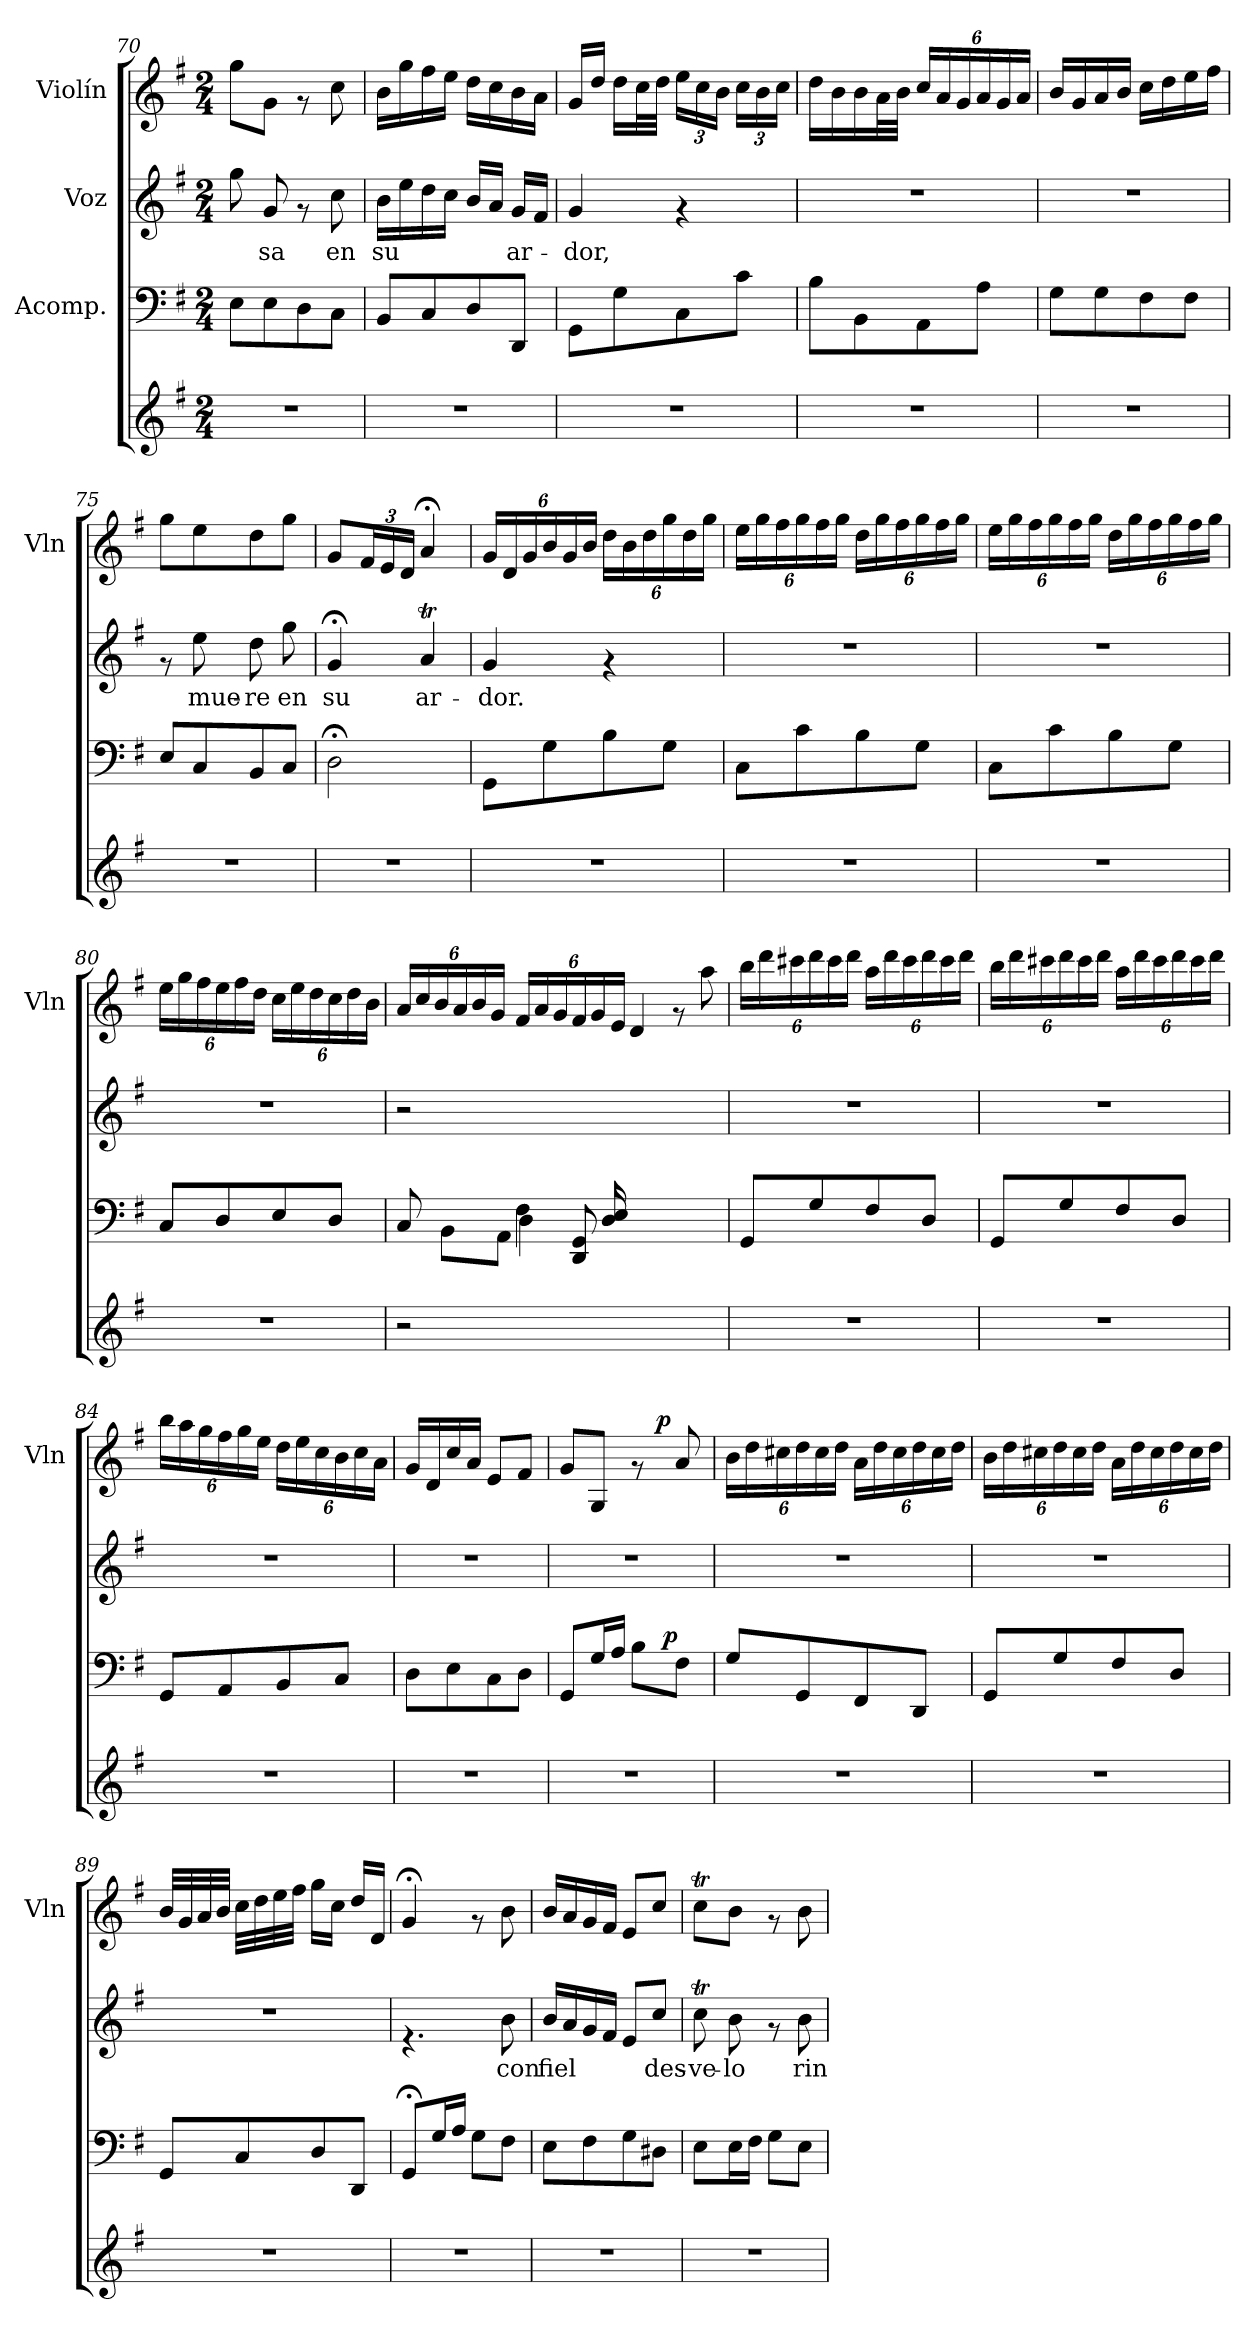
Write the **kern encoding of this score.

**kern	**kern	**dynam	**kern	**text	**kern	**dynam
*part4	*part3	*part3	*part2	*part2	*part1	*part1
*staff4	*staff3	*staff3	*staff2	*staff2	*staff1	*staff1
*	*I"Acomp.	*	*I"Voz	*	*I"Violín	*
*	*	*	*	*	*I'Vln	*
*clefG2	*clefF4	*	*clefG2	*	*clefG2	*
*k[f#]	*k[f#]	*	*k[f#]	*	*k[f#]	*
*G:	*G:	*	*G:	*	*G:	*
*M2/4	*M2/4	*	*M2/4	*	*M2/4	*
=70	=70	=70	=70	=70	=70	=70
2r	8E\L	.	8gg\	.	8gg\L	.
!	!	!	!	!LO:LY:b	!	!
.	8E\	.	8g/	-sa	8g\J	.
.	8D\	.	8rf	.	8rf	.
!	!	!	!	!LO:LY:b	!	!
.	8C\J	.	8cc\	en	8cc\	.
!!LO:LB:g=z
=71	=71	=71	=71	=71	=71	=71
!	!	!	!	!LO:LY:b	!	!
2r	8BB/L	.	16b\LL	su	16b\LL	.
.	.	.	16ee\	.	16gg\	.
.	8C/	.	16dd\	.	16ff#\	.
.	.	.	16cc\JJ	.	16ee\JJ	.
.	8D/	.	16b/LL	.	16dd\LL	.
.	.	.	16a/JJ	.	16cc\	.
!	!	!	!	!LO:LY:b	!	!
.	8DD/J	.	16g/LL	ar-	16b\	.
.	.	.	16f#/JJ	.	16a\JJ	.
=72	=72	=72	=72	=72	=72	=72
!	!	!	!	!LO:LY:b	!	!
2r	8GG\L	.	4g/	-dor,	16g/LL	.
.	.	.	.	.	16dd/JJ	.
.	8G\	.	.	.	16dd\LL	.
.	.	.	.	.	32cc\L	.
.	.	.	.	.	32dd\JJJ	.
*	*	*	*	*	*Xbrackettup	*
.	8C\	.	4rf	.	24ee\LL	.
.	.	.	.	.	24cc\	.
.	.	.	.	.	24b\JJ	.
.	8c\J	.	.	.	24cc\LL	.
.	.	.	.	.	24b\	.
.	.	.	.	.	24cc\JJ	.
=73	=73	=73	=73	=73	=73	=73
2r	8B\L	.	2r	.	16dd\LL	.
.	.	.	.	.	16b\	.
.	8BB\	.	.	.	16b\	.
.	.	.	.	.	32a\L	.
.	.	.	.	.	32b\JJJ	.
.	8AA\	.	.	.	24cc/LL	.
.	.	.	.	.	24a/	.
.	.	.	.	.	24g/	.
*	*	*	*	*	*Xtuplet	*
.	8A\J	.	.	.	24a/	.
.	.	.	.	.	24g/	.
.	.	.	.	.	24a/JJ	.
=74	=74	=74	=74	=74	=74	=74
2r	8G\L	.	2r	.	16b/LL	.
.	.	.	.	.	16g/	.
.	8G\	.	.	.	16a/	.
.	.	.	.	.	16b/JJ	.
.	8F#\	.	.	.	16cc\LL	.
.	.	.	.	.	16dd\	.
.	8F#\J	.	.	.	16ee\	.
.	.	.	.	.	16ff#\JJ	.
=75	=75	=75	=75	=75	=75	=75
2r	8E/L	.	8rf	.	8gg\L	.
!	!	!	!	!LO:LY:b	!	!
.	8C/	.	8ee\	mue-	8ee\	.
!	!	!	!	!LO:LY:b	!	!
.	8BB/	.	8dd\	-re	8dd\	.
!	!	!	!	!LO:LY:b	!	!
.	8C/J	.	8gg\	en	8gg\J	.
!!LO:PB:g=z
=76	=76	=76	=76	=76	=76	=76
!	!	!	!	!LO:LY:b	!	!
2r	2D;<\	.	4g;</	su	8g/L	.
*	*	*	*	*	*tuplet	*
.	.	.	.	.	24f#/L	.
.	.	.	.	.	24e/	.
.	.	.	.	.	24d/JJ	.
!	!	!	!	!LO:LY:b	!	!
.	.	.	4aT/	ar-	4a;</	.
=77	=77	=77	=77	=77	=77	=77
!	!	!	!	!LO:LY:b	!	!
2r	8GG\L	.	4g/	-dor.	24g/LL	.
.	.	.	.	.	24d/	.
.	.	.	.	.	24g/	.
*	*	*	*	*	*Xtuplet	*
.	8G\	.	.	.	24b/	.
.	.	.	.	.	24g/	.
.	.	.	.	.	24b/JJ	.
*	*	*	*	*	*tuplet	*
.	8B\	.	4rf	.	24dd\LL	.
.	.	.	.	.	24b\	.
.	.	.	.	.	24dd\	.
*	*	*	*	*	*Xtuplet	*
.	8G\J	.	.	.	24gg\	.
.	.	.	.	.	24dd\	.
.	.	.	.	.	24gg\JJ	.
=78	=78	=78	=78	=78	=78	=78
*	*	*	*	*	*tuplet	*
2r	8C\L	.	2r	.	24ee\LL	.
.	.	.	.	.	24gg\	.
.	.	.	.	.	24ff#\	.
*	*	*	*	*	*Xtuplet	*
.	8c\	.	.	.	24gg\	.
.	.	.	.	.	24ff#\	.
.	.	.	.	.	24gg\JJ	.
*	*	*	*	*	*tuplet	*
.	8B\	.	.	.	24dd\LL	.
.	.	.	.	.	24gg\	.
.	.	.	.	.	24ff#\	.
*	*	*	*	*	*Xtuplet	*
.	8G\J	.	.	.	24gg\	.
.	.	.	.	.	24ff#\	.
.	.	.	.	.	24gg\JJ	.
=79	=79	=79	=79	=79	=79	=79
*	*	*	*	*	*tuplet	*
2r	8C\L	.	2r	.	24ee\LL	.
.	.	.	.	.	24gg\	.
.	.	.	.	.	24ff#\	.
*	*	*	*	*	*Xtuplet	*
.	8c\	.	.	.	24gg\	.
.	.	.	.	.	24ff#\	.
.	.	.	.	.	24gg\JJ	.
*	*	*	*	*	*tuplet	*
.	8B\	.	.	.	24dd\LL	.
.	.	.	.	.	24gg\	.
.	.	.	.	.	24ff#\	.
*	*	*	*	*	*Xtuplet	*
.	8G\J	.	.	.	24gg\	.
.	.	.	.	.	24ff#\	.
.	.	.	.	.	24gg\JJ	.
=80	=80	=80	=80	=80	=80	=80
*	*	*	*	*	*tuplet	*
2r	8C/L	.	2r	.	24ee\LL	.
.	.	.	.	.	24gg\	.
.	.	.	.	.	24ff#\	.
*	*	*	*	*	*Xtuplet	*
.	8D/	.	.	.	24ee\	.
.	.	.	.	.	24ff#\	.
.	.	.	.	.	24dd\JJ	.
*	*	*	*	*	*tuplet	*
.	8E/	.	.	.	24cc\LL	.
.	.	.	.	.	24ee\	.
.	.	.	.	.	24dd\	.
*	*	*	*	*	*Xtuplet	*
.	8D/J	.	.	.	24cc\	.
.	.	.	.	.	24dd\	.
.	.	.	.	.	24b\JJ	.
!!LO:LB:g=z
=81	=81	=81	=81	=81	=81	=81
*	*^	*	*	*	*	*
*	*	*^	*	*	*	*	*
*	*	*	*^	*	*	*	*	*
*	*	*	*	*	*	*	*	*tuplet	*
2r	8C/	16.ryy	4ryy	4ryy	.	2r	.	24a/LL	.
.	.	.	.	.	.	.	.	24cc/	.
.	.	.	.	.	.	.	.	24b/	.
.	.	8BB\L	.	.	.	.	.	.	.
*	*	*	*	*	*	*	*	*Xtuplet	*
.	4ryy	.	.	.	.	.	.	24a/	.
.	.	.	.	.	.	.	.	24b/	.
.	.	.	.	.	.	.	.	24g/JJ	.
.	.	8AA\J	.	.	.	.	.	.	.
*	*	*	*	*	*	*	*	*tuplet	*
.	.	.	4F#\	4D\	.	.	.	24f#/LL	.
.	.	.	.	.	.	.	.	24a/	.
.	.	.	.	.	.	.	.	24g/	.
.	.	32ryy	.	.	.	.	.	.	.
*	*	*	*	*	*	*	*	*Xtuplet	*
.	16ryy	8DD/ 8GG/	.	.	.	.	.	24f#/	.
.	.	.	.	.	.	.	.	24g/	.
.	16D/ 16E/	.	.	.	.	.	.	.	.
.	.	.	.	.	.	.	.	24e/JJ	.
2ryy	2ryy	2ryy	2ryy	2ryy	.	2ryy	.	4d/	.
.	.	.	.	.	.	.	.	8rf	.
.	.	.	.	.	.	.	.	8aa\	.
*	*v	*v	*v	*v	*	*	*	*	*
=82	=82	=82	=82	=82	=82	=82
*	*	*	*	*	*tuplet	*
2r	8GG/L	.	2r	.	24bb\LL	.
.	.	.	.	.	24ddd\	.
.	.	.	.	.	24ccc#X\	.
*	*	*	*	*	*Xtuplet	*
.	8G/	.	.	.	24ddd\	.
.	.	.	.	.	24ccc#\	.
.	.	.	.	.	24ddd\JJ	.
*	*	*	*	*	*tuplet	*
.	8F#/	.	.	.	24aa\LL	.
.	.	.	.	.	24ddd\	.
.	.	.	.	.	24ccc#\	.
*	*	*	*	*	*Xtuplet	*
.	8D/J	.	.	.	24ddd\	.
.	.	.	.	.	24ccc#\	.
.	.	.	.	.	24ddd\JJ	.
=83	=83	=83	=83	=83	=83	=83
*	*	*	*	*	*tuplet	*
2r	8GG/L	.	2r	.	24bb\LL	.
.	.	.	.	.	24ddd\	.
.	.	.	.	.	24ccc#X\	.
*	*	*	*	*	*Xtuplet	*
.	8G/	.	.	.	24ddd\	.
.	.	.	.	.	24ccc#\	.
.	.	.	.	.	24ddd\JJ	.
*	*	*	*	*	*tuplet	*
.	8F#/	.	.	.	24aa\LL	.
.	.	.	.	.	24ddd\	.
.	.	.	.	.	24ccc#\	.
*	*	*	*	*	*Xtuplet	*
.	8D/J	.	.	.	24ddd\	.
.	.	.	.	.	24ccc#\	.
.	.	.	.	.	24ddd\JJ	.
=84	=84	=84	=84	=84	=84	=84
*	*	*	*	*	*tuplet	*
2r	8GG/L	.	2r	.	24bb\LL	.
.	.	.	.	.	24aa\	.
.	.	.	.	.	24gg\	.
*	*	*	*	*	*Xtuplet	*
.	8AA/	.	.	.	24ff#\	.
.	.	.	.	.	24gg\	.
.	.	.	.	.	24ee\JJ	.
*	*	*	*	*	*tuplet	*
.	8BB/	.	.	.	24dd\LL	.
.	.	.	.	.	24ee\	.
.	.	.	.	.	24cc\	.
*	*	*	*	*	*Xtuplet	*
.	8C/J	.	.	.	24b\	.
.	.	.	.	.	24cc\	.
.	.	.	.	.	24a\JJ	.
!!LO:LB:g=z
=85	=85	=85	=85	=85	=85	=85
2r	8D\L	.	2r	.	16g/LL	.
.	.	.	.	.	16d/	.
.	8E\	.	.	.	16cc/	.
.	.	.	.	.	16a/JJ	.
.	8C\	.	.	.	8e/L	.
.	8D\J	.	.	.	8f#/J	.
=86	=86	=86	=86	=86	=86	=86
*	*^	*	*	*	*^	*
2r	8GG/L	4ryy	.	2r	.	8g/L	3ryy	.
.	16G/L	.	.	.	.	8G/J	.	.
.	16A/JJ	.	.	.	.	.	.	.
.	8B\L	16.ryy	.	.	.	8rf	.	.
!	!	!	!	!	!	!	!	!LO:DY:a
.	.	.	.	.	.	.	6ryy	p
!	!	!	!LO:DY:a	!	!	!	!	!
.	.	8ryy	p	.	.	.	.	.
.	8F#\J	.	.	.	.	8a/	.	.
.	.	32ryy	.	.	.	.	.	.
*	*v	*v	*	*	*	*v	*v	*
=87	=87	=87	=87	=87	=87	=87
*	*	*	*	*	*tuplet	*
2r	8G/L	.	2r	.	24b\LL	.
.	.	.	.	.	24dd\	.
.	.	.	.	.	24cc#X\	.
*	*	*	*	*	*Xtuplet	*
.	8GG/	.	.	.	24dd\	.
.	.	.	.	.	24cc#\	.
.	.	.	.	.	24dd\JJ	.
*	*	*	*	*	*tuplet	*
.	8FF#/	.	.	.	24a\LL	.
.	.	.	.	.	24dd\	.
.	.	.	.	.	24cc#\	.
*	*	*	*	*	*Xtuplet	*
.	8DD/J	.	.	.	24dd\	.
.	.	.	.	.	24cc#\	.
.	.	.	.	.	24dd\JJ	.
=88	=88	=88	=88	=88	=88	=88
*	*	*	*	*	*tuplet	*
2r	8GG/L	.	2r	.	24b\LL	.
.	.	.	.	.	24dd\	.
.	.	.	.	.	24cc#X\	.
*	*	*	*	*	*Xtuplet	*
.	8G/	.	.	.	24dd\	.
.	.	.	.	.	24cc#\	.
.	.	.	.	.	24dd\JJ	.
*	*	*	*	*	*tuplet	*
.	8F#/	.	.	.	24a\LL	.
.	.	.	.	.	24dd\	.
.	.	.	.	.	24cc#\	.
*	*	*	*	*	*Xtuplet	*
.	8D/J	.	.	.	24dd\	.
.	.	.	.	.	24cc#\	.
.	.	.	.	.	24dd\JJ	.
=89	=89	=89	=89	=89	=89	=89
2r	8GG/L	.	2r	.	32b/LLL	.
.	.	.	.	.	32g/	.
.	.	.	.	.	32a/	.
.	.	.	.	.	32b/JJJ	.
.	8C/	.	.	.	32cc\LLL	.
.	.	.	.	.	32dd\	.
.	.	.	.	.	32ee\	.
.	.	.	.	.	32ff#\JJJ	.
.	8D/	.	.	.	16gg\LL	.
.	.	.	.	.	16cc\JJ	.
.	8DD/J	.	.	.	16dd/LL	.
.	.	.	.	.	16d/JJ	.
!!LO:LB:g=z
=90	=90	=90	=90	=90	=90	=90
2r	8GG;</L	.	4.rf	.	4g;</	.
.	16G/L	.	.	.	.	.
.	16A/JJ	.	.	.	.	.
.	8G\L	.	.	.	8rf	.
!	!	!	!	!LO:LY:b	!	!
.	8F#\J	.	8b\	con	8b\	.
=91	=91	=91	=91	=91	=91	=91
!	!	!	!	!LO:LY:b	!	!
2r	8E\L	.	16b/LL	fiel	16b/LL	.
.	.	.	16a/	.	16a/	.
.	8F#\	.	16g/	.	16g/	.
.	.	.	16f#/JJ	.	16f#/JJ	.
.	8G\	.	8e/L	.	8e/L	.
!	!	!	!	!LO:LY:b	!	!
.	8D#X\J	.	8cc/J	des-	8cc/J	.
=92	=92	=92	=92	=92	=92	=92
!	!	!	!	!LO:LY:b	!	!
2r	8E\L	.	8ccT\	-ve-	8ccT\L	.
!	!	!	!	!LO:LY:b	!	!
.	16E\L	.	8b\	-lo	8b\J	.
.	16F#\JJ	.	.	.	.	.
.	8G\L	.	8rf	.	8rf	.
!	!	!	!	!LO:LY:b	!	!
.	8E\J	.	8b\	rin-	8b\	.
=	=	=	=	=	=	=
*-	*-	*-	*-	*-	*-	*-
